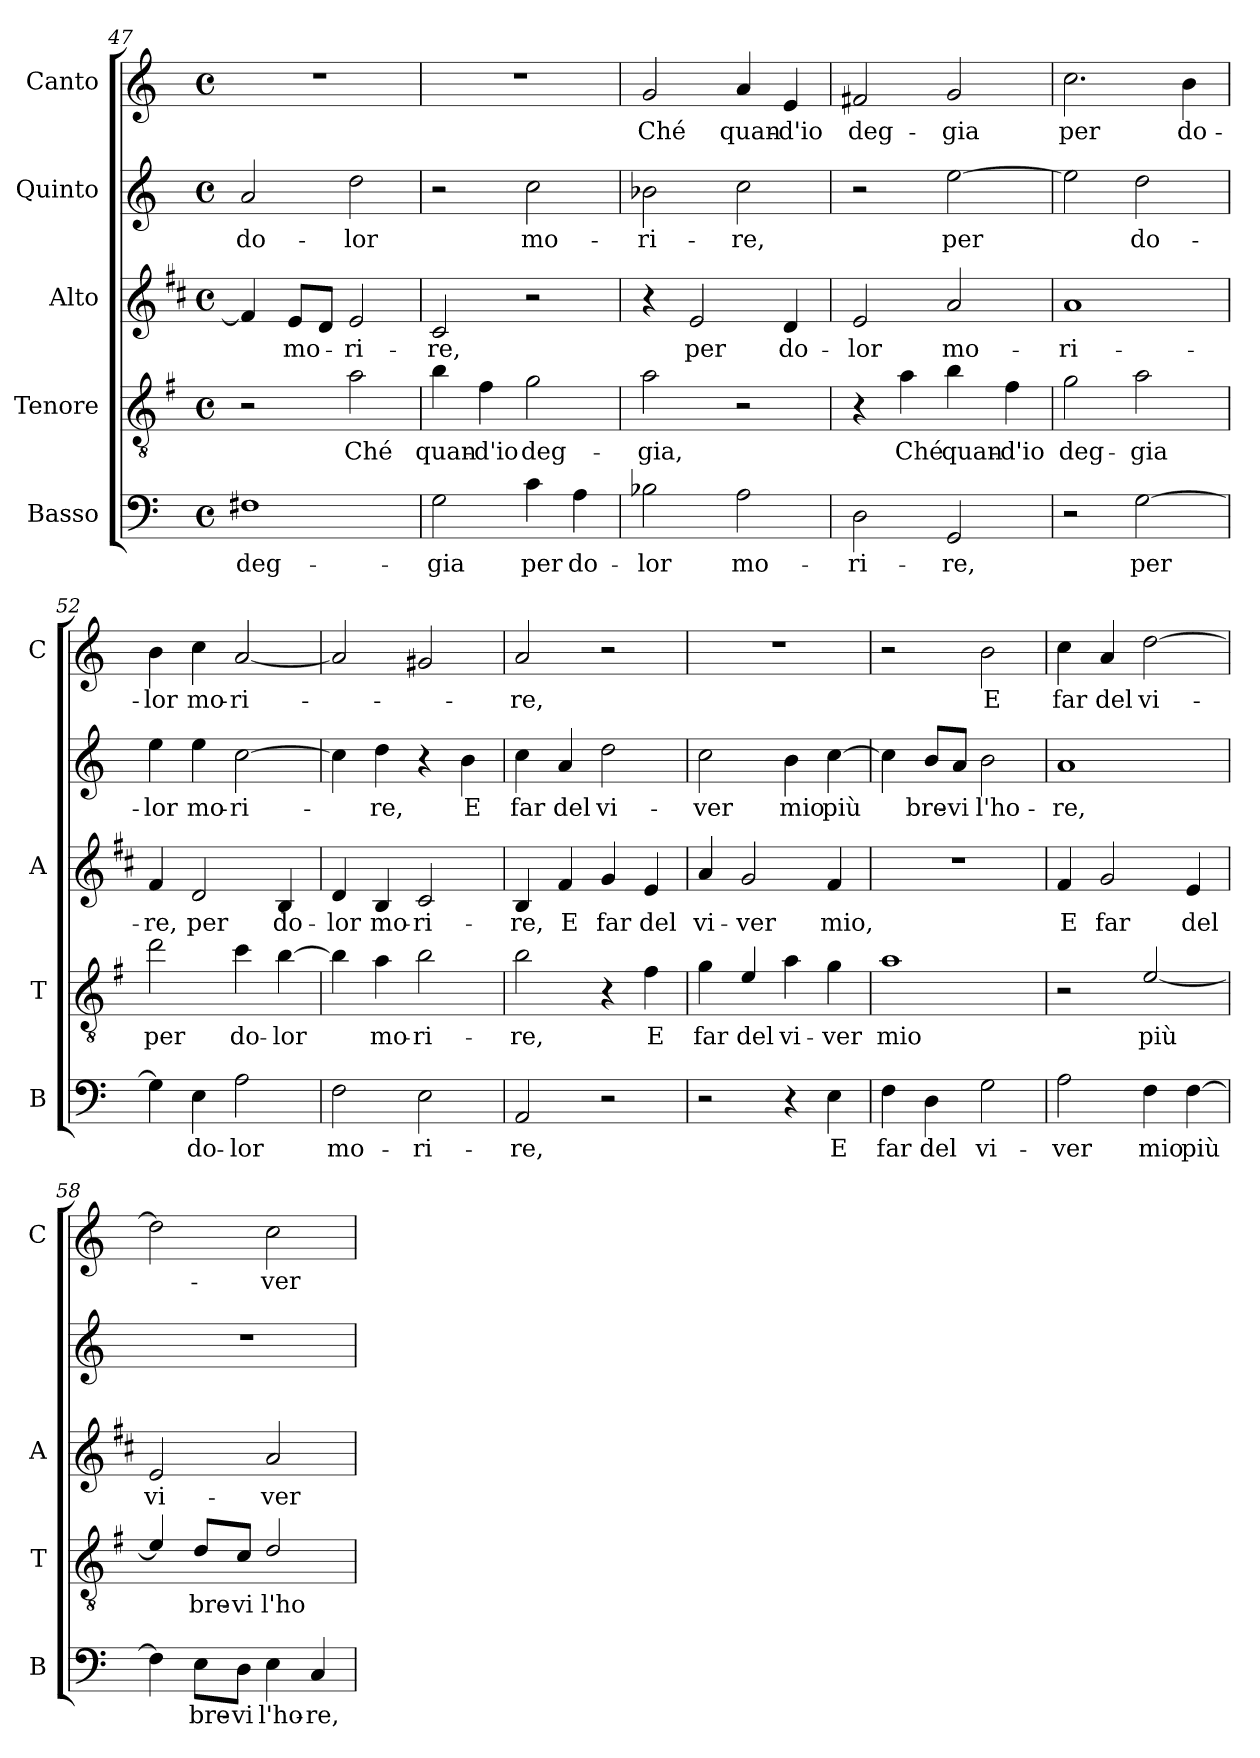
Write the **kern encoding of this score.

**kern	**text	**kern	**text	**kern	**text	**kern	**text	**kern	**text
*part5	*part5	*part4	*part4	*part3	*part3	*part2	*part2	*part1	*part1
*staff5	*staff5	*staff4	*staff4	*staff3	*staff3	*staff2	*staff2	*staff1	*staff1
*I"Basso	*	*I"Tenore	*	*I"Alto	*	*I"Quinto	*	*I"Canto	*
*I'B	*	*I'T	*	*I'A	*	*	*	*I'C	*
*clefF4	*	*clefGv2	*	*clefG2	*	*clefG2	*	*clefG2	*
*	*	*ITrd4c7	*	*ITrd1c2	*	*	*	*	*
*k[]	*	*k[]	*	*k[]	*	*k[]	*	*k[]	*
*C:	*	*C:	*	*C:	*	*C:	*	*C:	*
*M4/4	*	*M4/4	*	*M4/4	*	*M4/4	*	*M4/4	*
*met(c)	*	*met(c)	*	*met(c)	*	*met(c)	*	*met(c)	*
=47	=47	=47	=47	=47	=47	=47	=47	=47	=47
!	!LO:LY:b	!	!	!	!	!	!LO:LY:b	!	!
1F#X	deg-	2r	.	4e/]	.	2a/	do-	1r	.
!	!	!	!	!	!LO:LY:b	!	!	!	!
.	.	.	.	8d/L	mo-	.	.	.	.
.	.	.	.	8c/J	.	.	.	.	.
!	!	!	!LO:LY:b	!	!LO:LY:b	!	!LO:LY:b	!	!
.	.	2d\	Ché	2d/	-ri-	2dd\	-lor	.	.
=48	=48	=48	=48	=48	=48	=48	=48	=48	=48
!	!LO:LY:b	!	!LO:LY:b	!	!LO:LY:b	!	!	!	!
2G\	-gia	4e\	quan-	2B/	-re,	2r	.	1r	.
!	!	!	!LO:LY:b	!	!	!	!	!	!
.	.	4B\	-d'io	.	.	.	.	.	.
!	!LO:LY:b	!	!LO:LY:b	!	!	!	!LO:LY:b	!	!
4c\	per	2c\	deg-	2r	.	2cc\	mo-	.	.
!	!LO:LY:b	!	!	!	!	!	!	!	!
4A\	do-	.	.	.	.	.	.	.	.
=49	=49	=49	=49	=49	=49	=49	=49	=49	=49
!	!LO:LY:b	!	!LO:LY:b	!	!	!	!LO:LY:b	!	!LO:LY:b
2B-X\	-lor	2d\	-gia,	4r	.	2b-X\	-ri-	2g/	Ché
!	!	!	!	!	!LO:LY:b	!	!	!	!
.	.	.	.	2d/	per	.	.	.	.
!	!LO:LY:b	!	!	!	!	!	!LO:LY:b	!	!LO:LY:b
2A\	mo-	2r	.	.	.	2cc\	-re,	4a/	quan-
!	!	!	!	!	!LO:LY:b	!	!	!	!LO:LY:b
.	.	.	.	4c/	do-	.	.	4e/	-d'io
=50	=50	=50	=50	=50	=50	=50	=50	=50	=50
!	!LO:LY:b	!	!	!	!LO:LY:b	!	!	!	!LO:LY:b
2D\	-ri-	4r	.	2d/	-lor	2r	.	2f#X/	deg-
!	!	!	!LO:LY:b	!	!	!	!	!	!
.	.	4d\	Ché	.	.	.	.	.	.
!	!LO:LY:b	!	!LO:LY:b	!	!LO:LY:b	!	!LO:LY:b	!	!LO:LY:b
2GG/	-re,	4e\	quan-	2g/	mo-	[2ee\	per	2g/	-gia
!	!	!	!LO:LY:b	!	!	!	!	!	!
.	.	4B\	-d'io	.	.	.	.	.	.
!!LO:PB:g=z
=51	=51	=51	=51	=51	=51	=51	=51	=51	=51
!	!	!	!LO:LY:b	!	!LO:LY:b	!	!	!	!LO:LY:b
2r	.	2c\	deg-	1g	-ri-	2ee\]	.	2.cc\	per
!	!LO:LY:b	!	!LO:LY:b	!	!	!	!LO:LY:b	!	!
[2G\	per	2d\	-gia	.	.	2dd\	do-	.	.
!	!	!	!	!	!	!	!	!	!LO:LY:b
.	.	.	.	.	.	.	.	4b\	do-
=52	=52	=52	=52	=52	=52	=52	=52	=52	=52
!	!	!	!LO:LY:b	!	!LO:LY:b	!	!LO:LY:b	!	!LO:LY:b
4G\]	.	2g\	per	4e/	-re,	4ee\	-lor	4b\	-lor
!	!LO:LY:b	!	!	!	!LO:LY:b	!	!LO:LY:b	!	!LO:LY:b
4E\	do-	.	.	2c/	per	4ee\	mo-	4cc\	mo-
!	!LO:LY:b	!	!LO:LY:b	!	!	!	!LO:LY:b	!	!LO:LY:b
2A\	-lor	4f\	do-	.	.	[2cc\	-ri-	[2a/	-ri-
!	!	!	!LO:LY:b	!	!LO:LY:b	!	!	!	!
.	.	[4e\	-lor	4A/	do-	.	.	.	.
=53	=53	=53	=53	=53	=53	=53	=53	=53	=53
!	!LO:LY:b	!	!	!	!LO:LY:b	!	!	!	!
2F\	mo-	4e\]	.	4c/	-lor	4cc\]	.	2a/]	.
!	!	!	!LO:LY:b	!	!LO:LY:b	!	!LO:LY:b	!	!
.	.	4d\	mo-	4A/	mo-	4dd\	-re,	.	.
!	!LO:LY:b	!	!LO:LY:b	!	!LO:LY:b	!	!	!	!
2E\	-ri-	2e\	-ri-	2B/	-ri-	4r	.	2g#X/	.
!	!	!	!	!	!	!	!LO:LY:b	!	!
.	.	.	.	.	.	4b\	E	.	.
=54	=54	=54	=54	=54	=54	=54	=54	=54	=54
!	!LO:LY:b	!	!LO:LY:b	!	!LO:LY:b	!	!LO:LY:b	!	!LO:LY:b
2AA/	-re,	2e\	-re,	4A/	-re,	4cc\	far	2a/	-re,
!	!	!	!	!	!LO:LY:b	!	!LO:LY:b	!	!
.	.	.	.	4e/	E	4a/	del	.	.
!	!	!	!	!	!LO:LY:b	!	!LO:LY:b	!	!
2r	.	4r	.	4f/	far	2dd\	vi-	2r	.
!	!	!	!LO:LY:b	!	!LO:LY:b	!	!	!	!
.	.	4B\	E	4d/	del	.	.	.	.
=55	=55	=55	=55	=55	=55	=55	=55	=55	=55
!	!	!	!LO:LY:b	!	!LO:LY:b	!	!LO:LY:b	!	!
2r	.	4c\	far	4g/	vi-	2cc\	-ver	1r	.
!	!	!	!LO:LY:b	!	!LO:LY:b	!	!	!	!
.	.	4A/	del	2f/	-ver	.	.	.	.
!	!	!	!LO:LY:b	!	!	!	!LO:LY:b	!	!
4r	.	4d\	vi-	.	.	4b\	mio	.	.
!	!LO:LY:b	!	!LO:LY:b	!	!LO:LY:b	!	!LO:LY:b	!	!
4E\	E	4c\	-ver	4e/	mio,	[4cc\	più	.	.
=56	=56	=56	=56	=56	=56	=56	=56	=56	=56
!	!LO:LY:b	!	!LO:LY:b	!	!	!	!	!	!
4F\	far	1d	mio	1r	.	4cc\]	.	2r	.
!	!LO:LY:b	!	!	!	!	!	!LO:LY:b	!	!
4D\	del	.	.	.	.	8b/L	bre-	.	.
!	!	!	!	!	!	!	!LO:LY:b	!	!
.	.	.	.	.	.	8a/J	-vi	.	.
!	!LO:LY:b	!	!	!	!	!	!LO:LY:b	!	!LO:LY:b
2G\	vi-	.	.	.	.	2b\	l'ho-	2b\	E
=57	=57	=57	=57	=57	=57	=57	=57	=57	=57
!	!LO:LY:b	!	!	!	!LO:LY:b	!	!LO:LY:b	!	!LO:LY:b
2A\	-ver	2r	.	4e/	E	1a	-re,	4cc\	far
!	!	!	!	!	!LO:LY:b	!	!	!	!LO:LY:b
.	.	.	.	2f/	far	.	.	4a/	del
!	!LO:LY:b	!	!LO:LY:b	!	!	!	!	!	!LO:LY:b
4F\	mio	[2A/	più	.	.	.	.	[2dd\	vi-
!	!LO:LY:b	!	!	!	!LO:LY:b	!	!	!	!
[4F\	più	.	.	4d/	del	.	.	.	.
!!LO:LB:g=z
=58	=58	=58	=58	=58	=58	=58	=58	=58	=58
!	!	!	!	!	!LO:LY:b	!	!	!	!
4F\]	.	4A/]	.	2d/	vi-	1r	.	2dd\]	.
!	!LO:LY:b	!	!LO:LY:b	!	!	!	!	!	!
8E\L	bre-	8G/L	bre-	.	.	.	.	.	.
!	!LO:LY:b	!	!LO:LY:b	!	!	!	!	!	!
8D\J	-vi	8F/J	-vi	.	.	.	.	.	.
!	!LO:LY:b	!	!LO:LY:b	!	!LO:LY:b	!	!	!	!LO:LY:b
4E\	l'ho-	2G/	l'ho-	2g/	-ver	.	.	2cc\	-ver
!	!LO:LY:b	!	!	!	!	!	!	!	!
4C/	-re,	.	.	.	.	.	.	.	.
=	=	=	=	=	=	=	=	=	=
*-	*-	*-	*-	*-	*-	*-	*-	*-	*-
